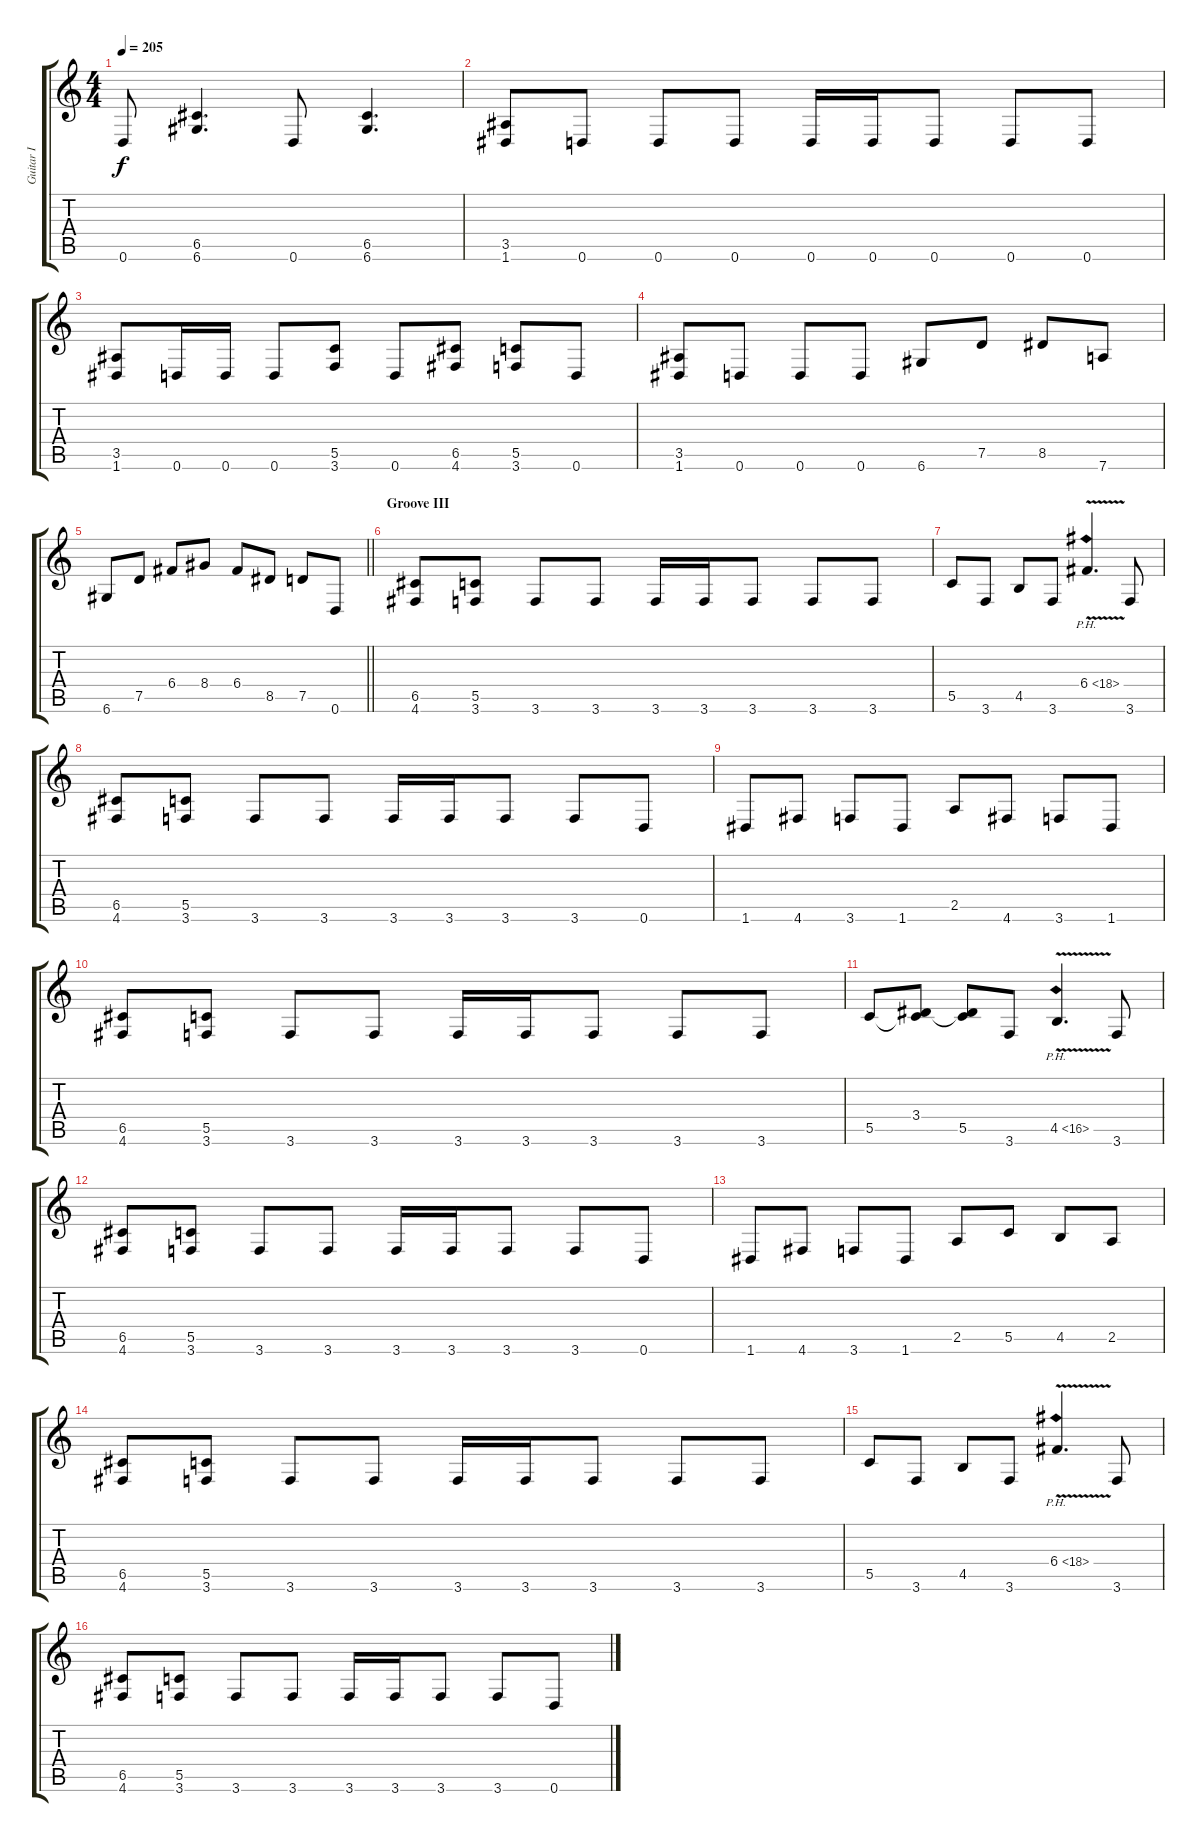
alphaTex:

\track ("Guitar I" "Guitar I") {instrument distortionguitar}
\staff {score tabs}
\tuning (D4 A3 F3 C3 G2 D2) {hide}
\ts (4 4)
\tempo 205
\clef g2
\ks c
0.6.8{dy f} (6.5 6.6).4{d} 0.6.8 (6.5 6.6).4{d} |
(3.5 1.6).8 0.6.8 0.6.8 0.6.8 0.6.16 0.6.16 0.6.8 0.6.8 0.6.8 |
(3.5 1.6).8 0.6.16 0.6.16 0.6.8 (5.5 3.6).8 0.6.8 (6.5 4.6).8 (5.5 3.6).8 0.6.8 |
(3.5 1.6).8 0.6.8 0.6.8 0.6.8 6.6.8 7.5.8 8.5.8 7.6.8 |
\barLineRight lightlight
6.6.8 7.5.8 6.4.8 8.4.8 6.4.8 8.5.8 7.5.8 0.6.8 |
\section ("" "Groove III")
(6.5 4.6).8 (5.5 3.6).8 3.6.8 3.6.8 3.6.16 3.6.16 3.6.8 3.6.8 3.6.8 |
5.5.8 3.6.8 4.5.8 3.6.8 6.4{ph 12 v}.4{d} 3.6.8 |
(6.5 4.6).8 (5.5 3.6).8 3.6.8 3.6.8 3.6.16 3.6.16 3.6.8 3.6.8 0.6.8 |
1.6.8 4.6.8 3.6.8 1.6.8 2.5.8 4.6.8 3.6.8 1.6.8 |
(6.5 4.6).8 (5.5 3.6).8 3.6.8 3.6.8 3.6.16 3.6.16 3.6.8 3.6.8 3.6.8 |
5.5.8 (3.4 5.5{t}).8 (3.4{t} 5.5).8 3.6.8 4.5{ph 12 v}.4{d} 3.6.8 |
(6.5 4.6).8 (5.5 3.6).8 3.6.8 3.6.8 3.6.16 3.6.16 3.6.8 3.6.8 0.6.8 |
1.6.8 4.6.8 3.6.8 1.6.8 2.5.8 5.5.8 4.5.8 2.5.8 |
(6.5 4.6).8 (5.5 3.6).8 3.6.8 3.6.8 3.6.16 3.6.16 3.6.8 3.6.8 3.6.8 |
5.5.8 3.6.8 4.5.8 3.6.8 6.4{ph 12 v}.4{d} 3.6.8 |
(6.5 4.6).8 (5.5 3.6).8 3.6.8 3.6.8 3.6.16 3.6.16 3.6.8 3.6.8 0.6.8
